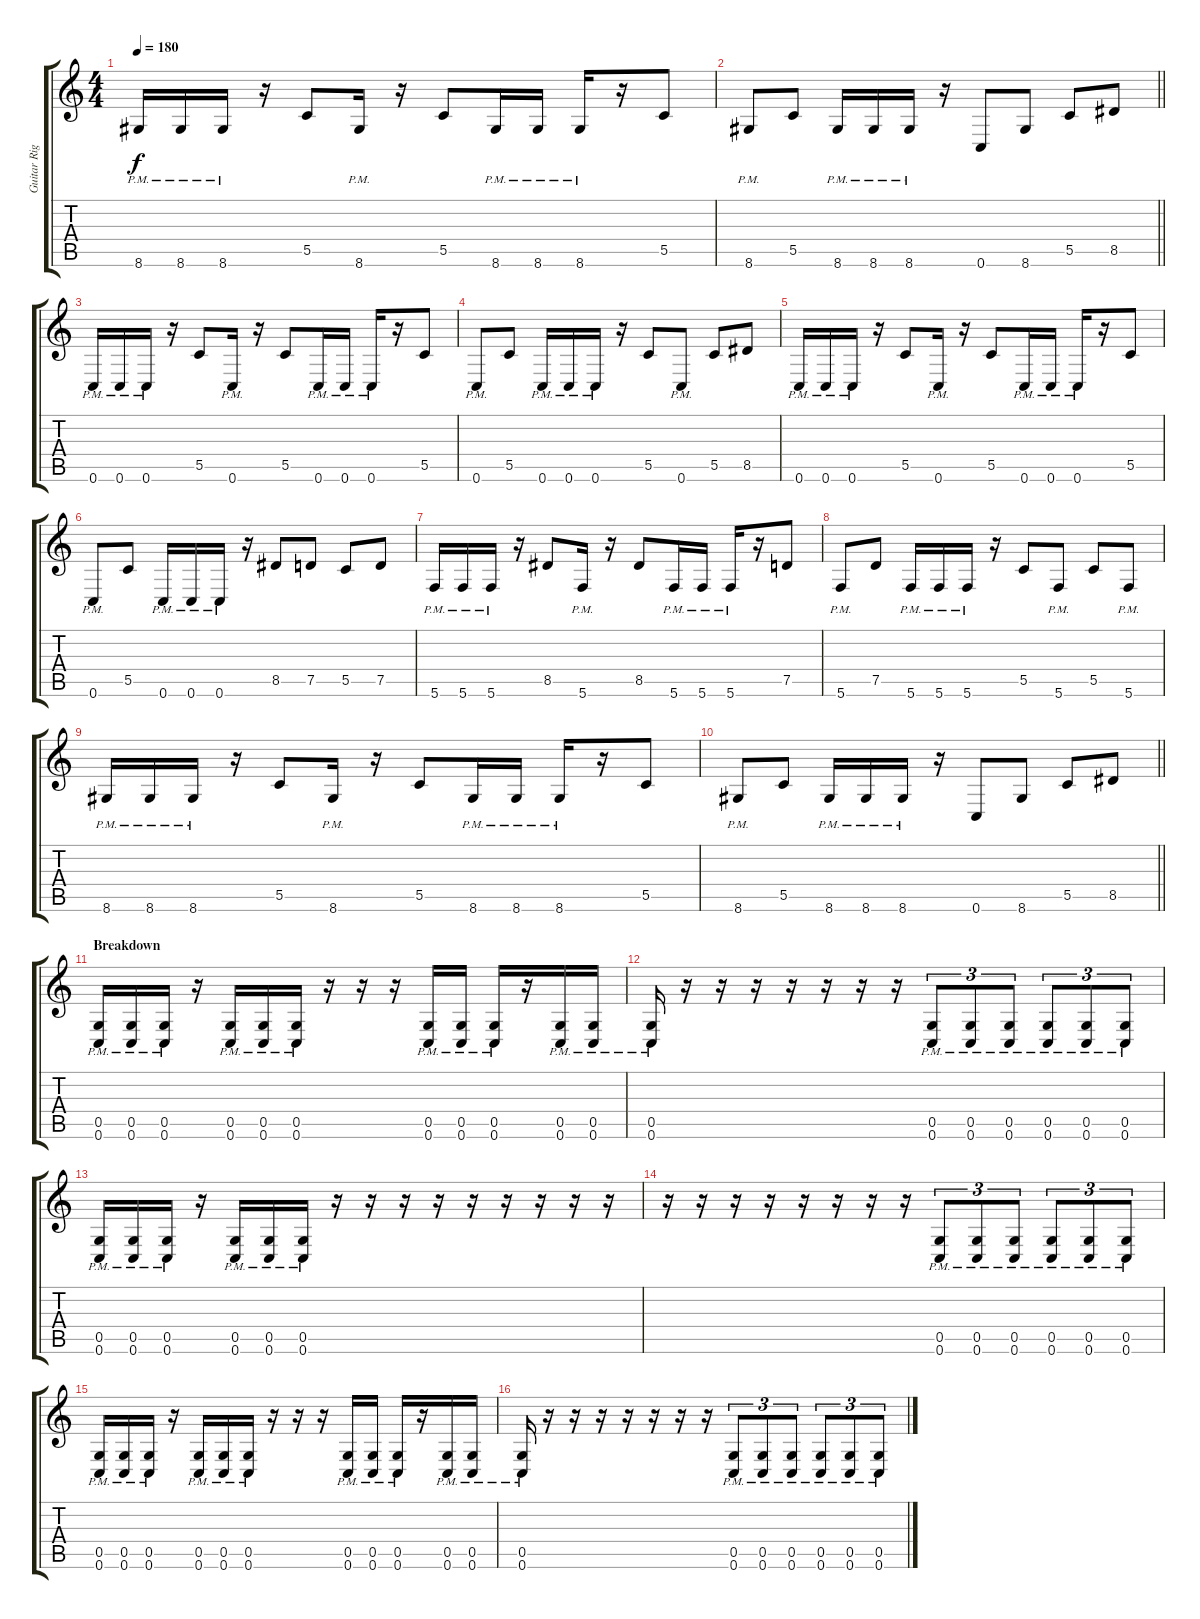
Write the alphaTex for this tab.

\track ("Guitar Right" "Guitar Rig") {instrument distortionguitar}
\staff {score tabs}
\tuning (D4 A3 F3 C3 G2 C2) {hide}
\ts (4 4)
\tempo 180
\clef g2
\ks c
8.6{pm}.16{dy f instrument distortionguitar} 8.6{pm}.16 8.6{pm}.16 r.16 5.5.8 8.6{pm}.16 r.16 5.5.8 8.6{pm}.16{instrument distortionguitar} 8.6{pm}.16 8.6{pm}.16 r.16 5.5.8 |
\barLineRight lightlight
8.6{pm}.8 5.5.8 8.6{pm}.16 8.6{pm}.16 8.6{pm}.16 r.16 0.6.8 8.6.8 5.5.8 8.5.8 |
0.6{pm}.16{instrument distortionguitar} 0.6{pm}.16 0.6{pm}.16 r.16 5.5.8 0.6{pm}.16 r.16 5.5.8 0.6{pm}.16{instrument distortionguitar} 0.6{pm}.16 0.6{pm}.16 r.16 5.5.8 |
0.6{pm}.8 5.5.8 0.6{pm}.16 0.6{pm}.16 0.6{pm}.16 r.16 5.5.8 0.6{pm}.8 5.5.8 8.5.8 |
0.6{pm}.16{instrument distortionguitar} 0.6{pm}.16 0.6{pm}.16 r.16 5.5.8 0.6{pm}.16 r.16 5.5.8 0.6{pm}.16{instrument distortionguitar} 0.6{pm}.16 0.6{pm}.16 r.16 5.5.8 |
0.6{pm}.8 5.5.8 0.6{pm}.16 0.6{pm}.16 0.6{pm}.16 r.16 8.5.8 7.5.8 5.5.8 7.5.8 |
5.6{pm}.16{instrument distortionguitar} 5.6{pm}.16 5.6{pm}.16 r.16 8.5.8 5.6{pm}.16 r.16 8.5.8 5.6{pm}.16{instrument distortionguitar} 5.6{pm}.16 5.6{pm}.16 r.16 7.5.8 |
5.6{pm}.8 7.5.8 5.6{pm}.16 5.6{pm}.16 5.6{pm}.16 r.16 5.5.8 5.6{pm}.8 5.5.8 5.6{pm}.8 |
8.6{pm}.16{instrument distortionguitar} 8.6{pm}.16 8.6{pm}.16 r.16 5.5.8 8.6{pm}.16 r.16 5.5.8 8.6{pm}.16{instrument distortionguitar} 8.6{pm}.16 8.6{pm}.16 r.16 5.5.8 |
\barLineRight lightlight
8.6{pm}.8 5.5.8 8.6{pm}.16 8.6{pm}.16 8.6{pm}.16 r.16 0.6.8 8.6.8 5.5.8 8.5.8 |
\section ("" "Breakdown")
(0.5{pm} 0.6{pm}).16{instrument distortionguitar} (0.5{pm} 0.6{pm}).16 (0.5{pm} 0.6{pm}).16 r.16 (0.5{pm} 0.6{pm}).16{instrument distortionguitar} (0.5{pm} 0.6{pm}).16 (0.5{pm} 0.6{pm}).16 r.16 r.16 r.16 (0.5{pm} 0.6{pm}).16 (0.5{pm} 0.6{pm}).16 (0.5{pm} 0.6{pm}).16 r.16 (0.5{pm} 0.6{pm}).16 (0.5{pm} 0.6{pm}).16 |
(0.5{pm} 0.6{pm}).16 r.16 r.16 r.16 r.16 r.16 r.16 r.16 (0.5{pm} 0.6{pm}).8{tu (3 2)} (0.5{pm} 0.6{pm}).8{tu (3 2)} (0.5{pm} 0.6{pm}).8{tu (3 2)} (0.5{pm} 0.6{pm}).8{tu (3 2)} (0.5{pm} 0.6{pm}).8{tu (3 2)} (0.5{pm} 0.6{pm}).8{tu (3 2)} |
(0.5{pm} 0.6{pm}).16{instrument distortionguitar} (0.5{pm} 0.6{pm}).16 (0.5{pm} 0.6{pm}).16 r.16 (0.5{pm} 0.6{pm}).16{instrument distortionguitar} (0.5{pm} 0.6{pm}).16 (0.5{pm} 0.6{pm}).16 r.16 r.16 r.16 r.16 r.16 r.16 r.16 r.16 r.16 |
r.16 r.16 r.16 r.16 r.16 r.16 r.16 r.16 (0.5{pm} 0.6{pm}).8{tu (3 2)} (0.5{pm} 0.6{pm}).8{tu (3 2)} (0.5{pm} 0.6{pm}).8{tu (3 2)} (0.5{pm} 0.6{pm}).8{tu (3 2)} (0.5{pm} 0.6{pm}).8{tu (3 2)} (0.5{pm} 0.6{pm}).8{tu (3 2)} |
(0.5{pm} 0.6{pm}).16{instrument distortionguitar} (0.5{pm} 0.6{pm}).16 (0.5{pm} 0.6{pm}).16 r.16 (0.5{pm} 0.6{pm}).16{instrument distortionguitar} (0.5{pm} 0.6{pm}).16 (0.5{pm} 0.6{pm}).16 r.16 r.16 r.16 (0.5{pm} 0.6{pm}).16 (0.5{pm} 0.6{pm}).16 (0.5{pm} 0.6{pm}).16 r.16 (0.5{pm} 0.6{pm}).16 (0.5{pm} 0.6{pm}).16 |
(0.5{pm} 0.6{pm}).16 r.16 r.16 r.16 r.16 r.16 r.16 r.16 (0.5{pm} 0.6{pm}).8{tu (3 2)} (0.5{pm} 0.6{pm}).8{tu (3 2)} (0.5{pm} 0.6{pm}).8{tu (3 2)} (0.5{pm} 0.6{pm}).8{tu (3 2)} (0.5{pm} 0.6{pm}).8{tu (3 2)} (0.5{pm} 0.6{pm}).8{tu (3 2)}
